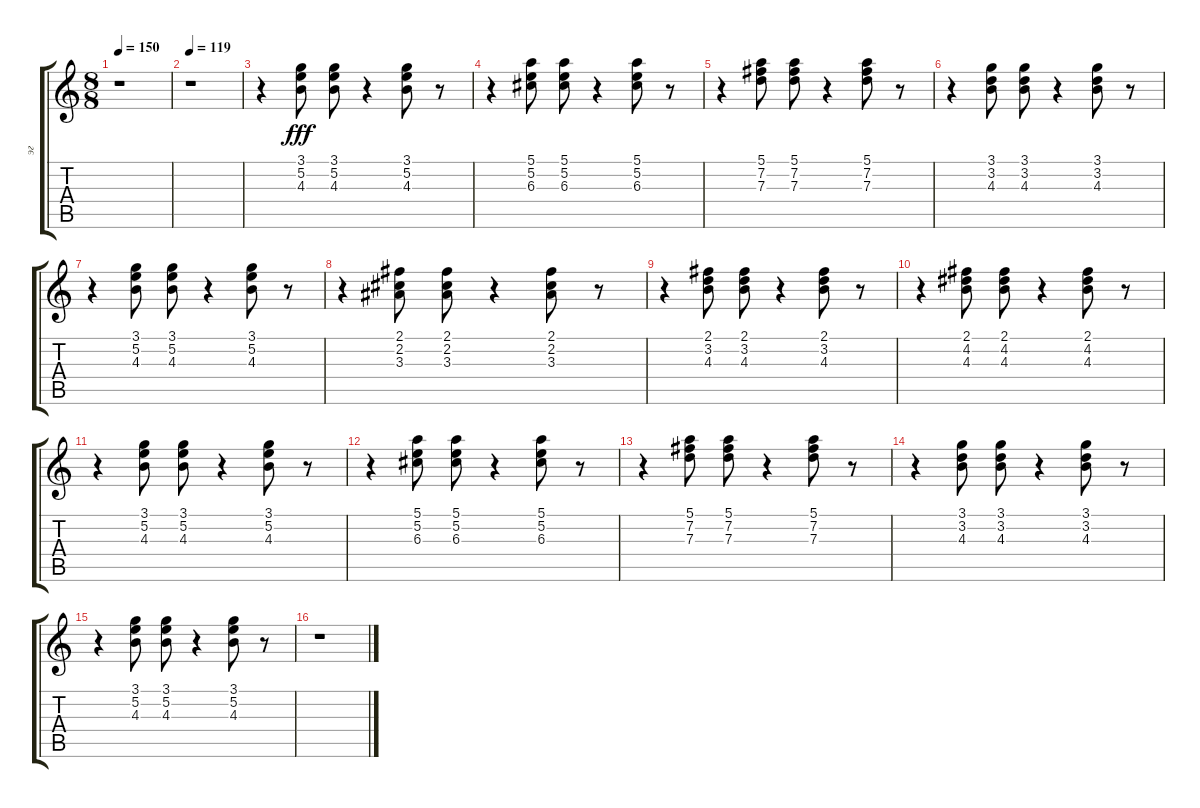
\track ("эг" "эг") {instrument fretlessbass}
\staff {score tabs}
\tuning (E4 B3 G3 D3 A2 E2) {hide}
\ts (8 8)
\tempo 150
\clef g2
\ks c
r.1{dy fff} |
\tempo 119
r.1 |
r.4 (3.1 5.2 4.3).8 (3.1 5.2 4.3).8 r.4 (3.1 5.2 4.3).8 r.8 |
r.4 (5.1 5.2 6.3).8 (5.1 5.2 6.3).8 r.4 (5.1 5.2 6.3).8 r.8 |
r.4 (5.1 7.2 7.3).8 (5.1 7.2 7.3).8 r.4 (5.1 7.2 7.3).8 r.8 |
r.4 (3.1 3.2 4.3).8 (3.1 3.2 4.3).8 r.4 (3.1 3.2 4.3).8 r.8 |
r.4 (3.1 5.2 4.3).8 (3.1 5.2 4.3).8 r.4 (3.1 5.2 4.3).8 r.8 |
r.4 (2.1 2.2 3.3).8 (2.1 2.2 3.3).8 r.4 (2.1 2.2 3.3).8 r.8 |
r.4 (2.1 3.2 4.3).8 (2.1 3.2 4.3).8 r.4 (2.1 3.2 4.3).8 r.8 |
r.4 (2.1 4.2 4.3).8 (2.1 4.2 4.3).8 r.4 (2.1 4.2 4.3).8 r.8 |
r.4 (3.1 5.2 4.3).8 (3.1 5.2 4.3).8 r.4 (3.1 5.2 4.3).8 r.8 |
r.4 (5.1 5.2 6.3).8 (5.1 5.2 6.3).8 r.4 (5.1 5.2 6.3).8 r.8 |
r.4 (5.1 7.2 7.3).8 (5.1 7.2 7.3).8 r.4 (5.1 7.2 7.3).8 r.8 |
r.4 (3.1 3.2 4.3).8 (3.1 3.2 4.3).8 r.4 (3.1 3.2 4.3).8 r.8 |
r.4 (3.1 5.2 4.3).8 (3.1 5.2 4.3).8 r.4 (3.1 5.2 4.3).8 r.8 |
r.1
